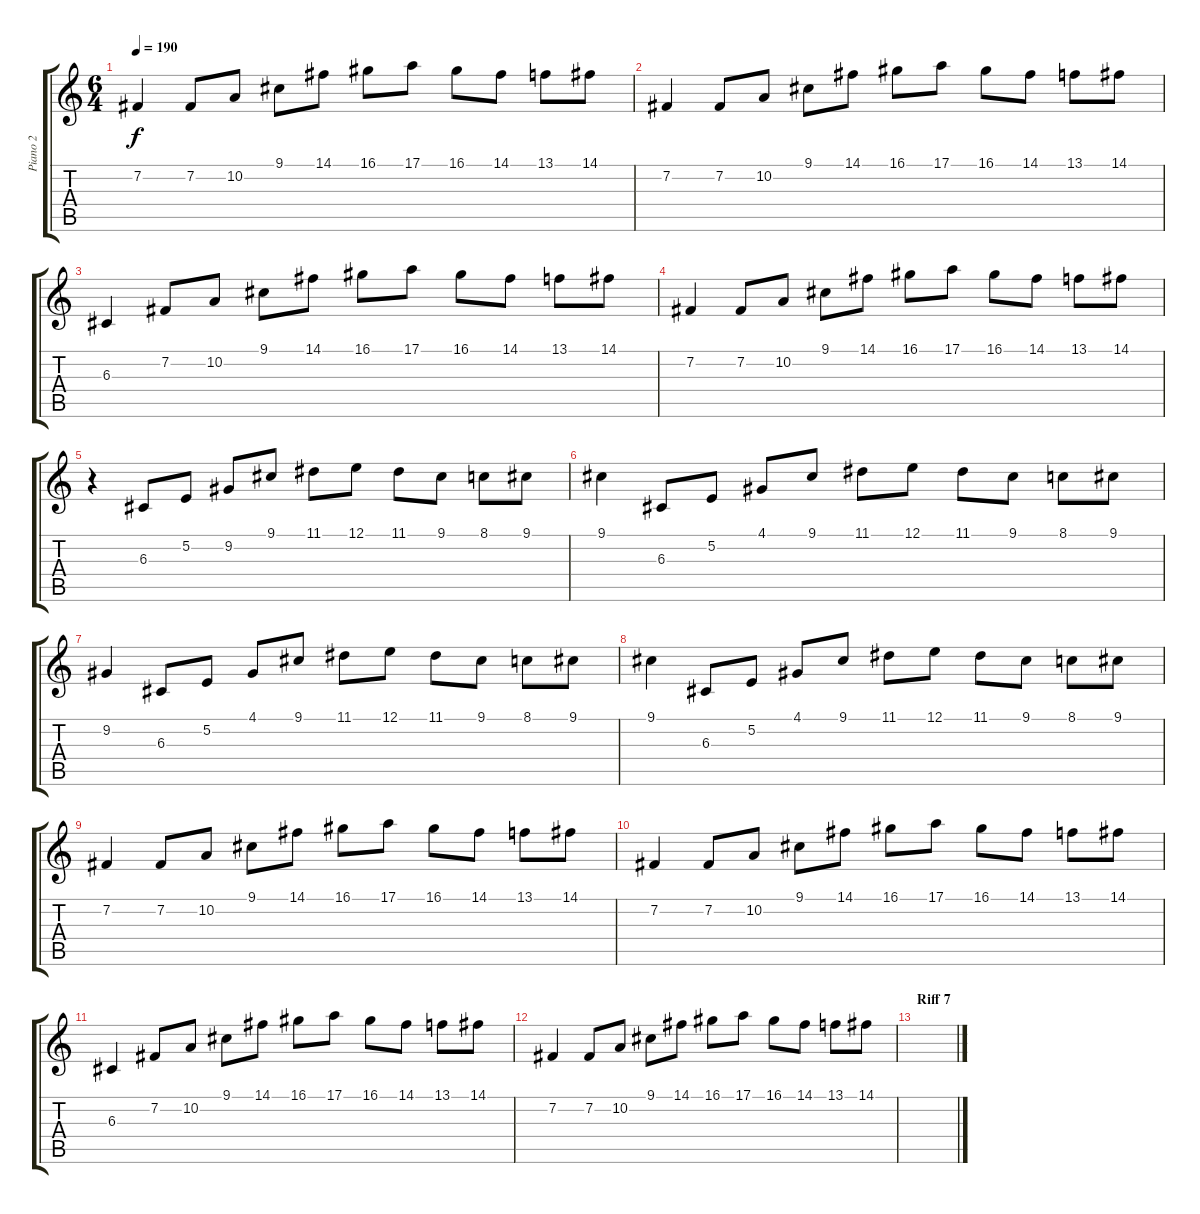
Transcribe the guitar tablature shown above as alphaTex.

\track ("Piano 2" "Piano 2") {instrument pad1newage}
\staff {score tabs}
\tuning (E4 B3 G3 D3 A2 E2) {hide}
\ts (6 4)
\tempo 190
\clef g2
\ks c
7.2.4{dy f} 7.2.8 10.2.8 9.1.8 14.1.8 16.1.8 17.1.8 16.1.8 14.1.8 13.1.8 14.1.8 |
7.2.4 7.2.8 10.2.8 9.1.8 14.1.8 16.1.8 17.1.8 16.1.8 14.1.8 13.1.8 14.1.8 |
6.3.4 7.2.8 10.2.8 9.1.8 14.1.8 16.1.8 17.1.8 16.1.8 14.1.8 13.1.8 14.1.8 |
7.2.4 7.2.8 10.2.8 9.1.8 14.1.8 16.1.8 17.1.8 16.1.8 14.1.8 13.1.8 14.1.8 |
r.4 6.3.8 5.2.8 9.2.8 9.1.8 11.1.8 12.1.8 11.1.8 9.1.8 8.1.8 9.1.8 |
9.1.4 6.3.8 5.2.8 4.1.8 9.1.8 11.1.8 12.1.8 11.1.8 9.1.8 8.1.8 9.1.8 |
9.2.4 6.3.8 5.2.8 4.1.8 9.1.8 11.1.8 12.1.8 11.1.8 9.1.8 8.1.8 9.1.8 |
9.1.4 6.3.8 5.2.8 4.1.8 9.1.8 11.1.8 12.1.8 11.1.8 9.1.8 8.1.8 9.1.8 |
7.2.4 7.2.8 10.2.8 9.1.8 14.1.8 16.1.8 17.1.8 16.1.8 14.1.8 13.1.8 14.1.8 |
7.2.4 7.2.8 10.2.8 9.1.8 14.1.8 16.1.8 17.1.8 16.1.8 14.1.8 13.1.8 14.1.8 |
6.3.4 7.2.8 10.2.8 9.1.8 14.1.8 16.1.8 17.1.8 16.1.8 14.1.8 13.1.8 14.1.8 |
7.2.4 7.2.8 10.2.8 9.1.8 14.1.8 16.1.8 17.1.8 16.1.8 14.1.8 13.1.8 14.1.8 |
\section ("" "Riff 7")
